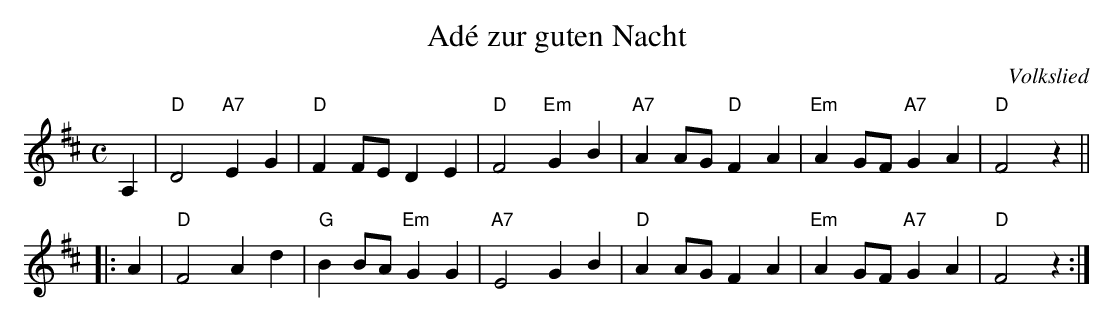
X:1
T: Ad\'e zur guten Nacht
O: Volkslied
M: C
L: 1/8
K: D
  A,2 | "D"D4 "A7"E2G2 | "D"F2FE     D2E2 | "D"F4 "Em"G2B2 | "A7"A2AG "D"F2A2 | "Em"A2GF "A7"G2A2 | "D"F4 z2 ||
|: A2 | "D"F4     A2d2 | "G"B2BA "Em"G2G2 | "A7"E4    G2B2 |  "D"A2AG    F2A2 | "Em"A2GF "A7"G2A2 | "D"F4 z2 :|
